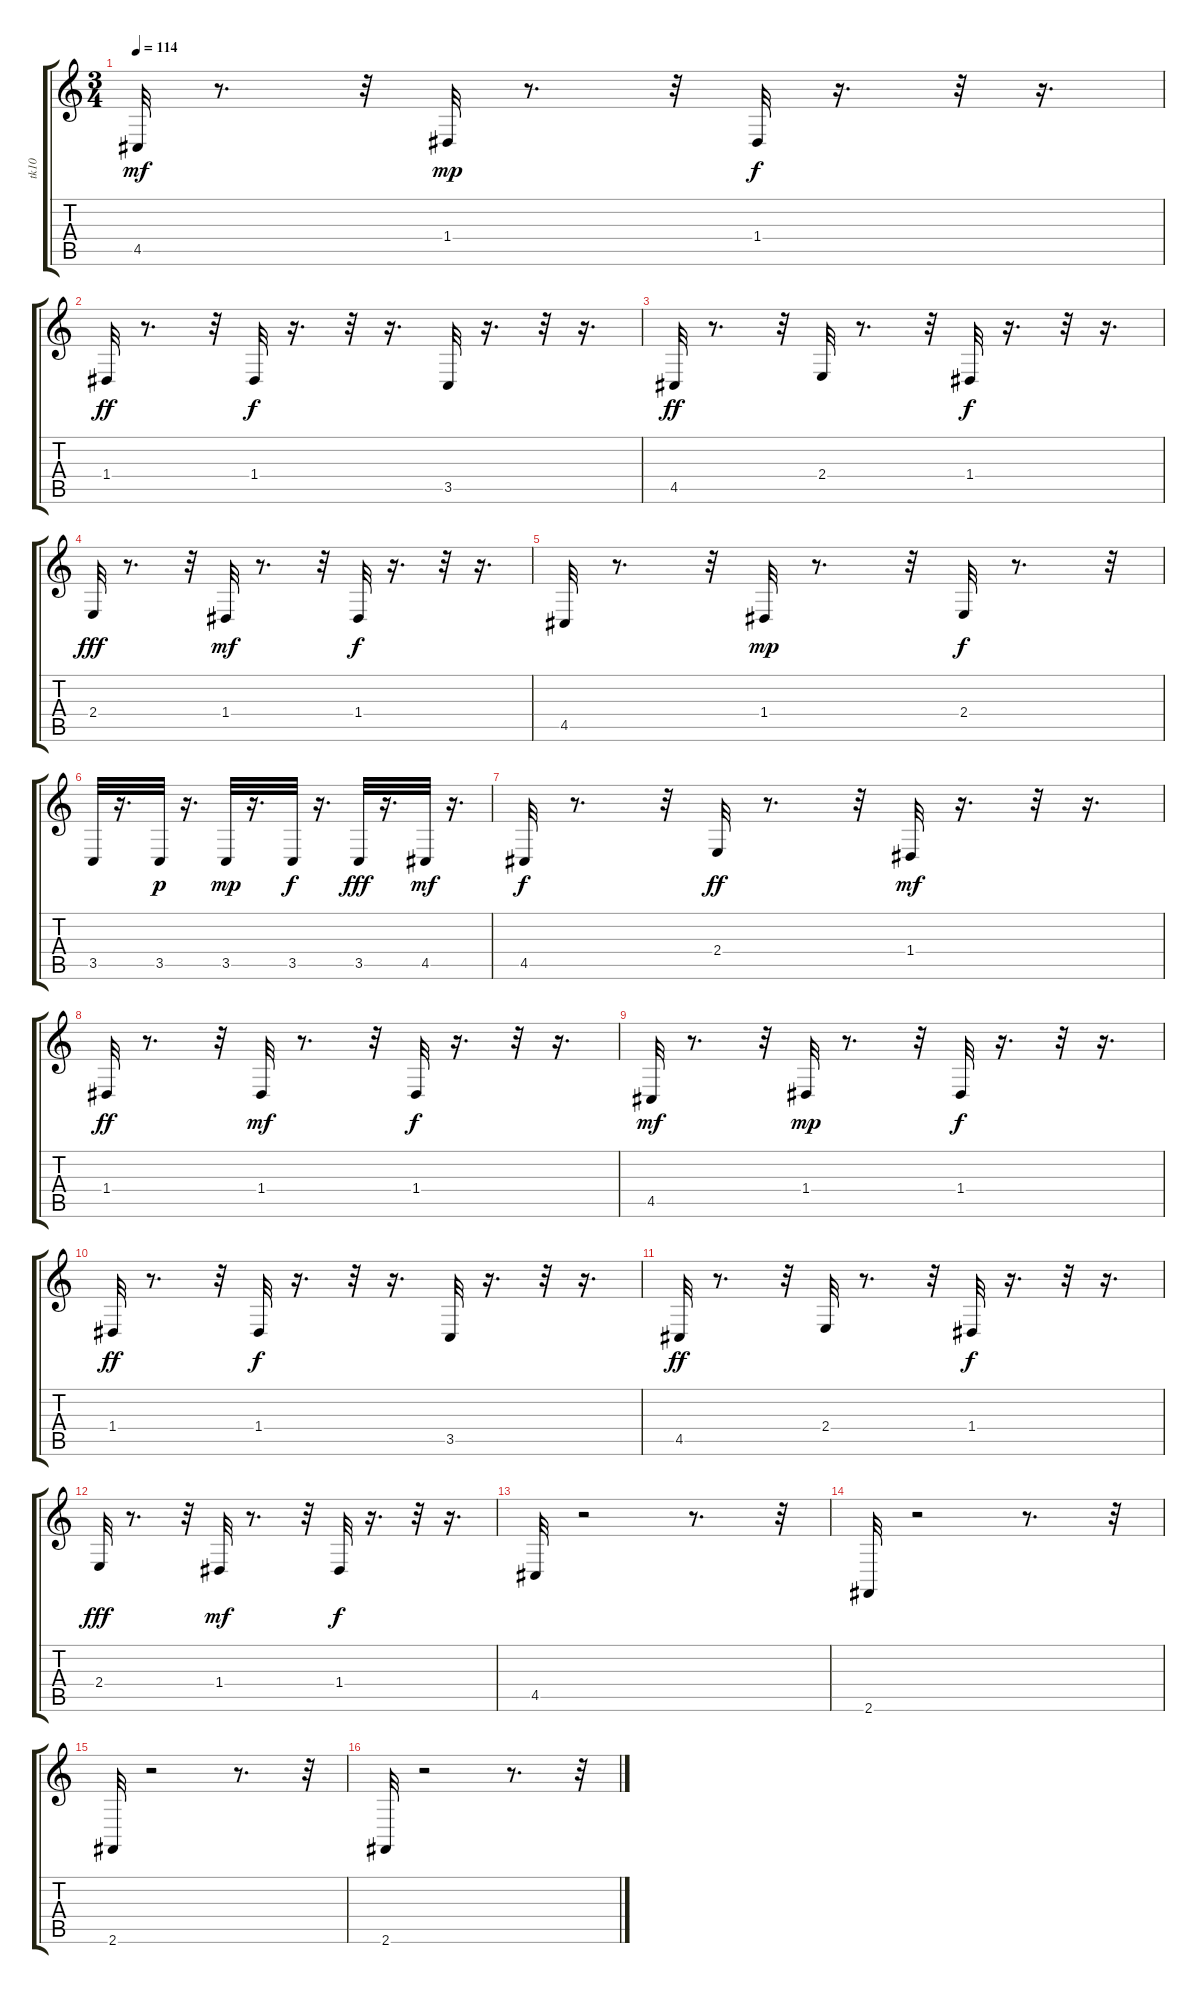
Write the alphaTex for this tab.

\track ("tk10" "tk10") {instrument acousticgrandpiano}
\staff {score tabs}
\tuning (E4 B3 G3 D3 A2 E2) {hide}
\ts (3 4)
\tempo 114
\clef g2
\ks c
4.5.32{dy mf} r.8{d} r.32 1.4.32{dy mp} r.8{d} r.32 1.4.32{dy f} r.16{d} r.32 r.16{d} |
1.4.32{dy ff} r.8{d} r.32 1.4.32{dy f} r.16{d} r.32 r.16{d} 3.5.32 r.16{d} r.32 r.16{d} |
4.5.32{dy ff} r.8{d} r.32 2.4.32 r.8{d} r.32 1.4.32{dy f} r.16{d} r.32 r.16{d} |
2.4.32{dy fff} r.8{d} r.32 1.4.32{dy mf} r.8{d} r.32 1.4.32{dy f} r.16{d} r.32 r.16{d} |
4.5.32 r.8{d} r.32 1.4.32{dy mp} r.8{d} r.32 2.4.32{dy f} r.8{d} r.32 |
3.5.32 r.16{d} 3.5.32{dy p} r.16{d} 3.5.32{dy mp} r.16{d} 3.5.32{dy f} r.16{d} 3.5.32{dy fff} r.16{d} 4.5.32{dy mf} r.16{d} |
4.5.32{dy f} r.8{d} r.32 2.4.32{dy ff} r.8{d} r.32 1.4.32{dy mf} r.16{d} r.32 r.16{d} |
1.4.32{dy ff} r.8{d} r.32 1.4.32{dy mf} r.8{d} r.32 1.4.32{dy f} r.16{d} r.32 r.16{d} |
4.5.32{dy mf} r.8{d} r.32 1.4.32{dy mp} r.8{d} r.32 1.4.32{dy f} r.16{d} r.32 r.16{d} |
1.4.32{dy ff} r.8{d} r.32 1.4.32{dy f} r.16{d} r.32 r.16{d} 3.5.32 r.16{d} r.32 r.16{d} |
4.5.32{dy ff} r.8{d} r.32 2.4.32 r.8{d} r.32 1.4.32{dy f} r.16{d} r.32 r.16{d} |
2.4.32{dy fff} r.8{d} r.32 1.4.32{dy mf} r.8{d} r.32 1.4.32{dy f} r.16{d} r.32 r.16{d} |
4.5.32 r.2 r.8{d} r.32 |
2.6.32 r.2 r.8{d} r.32 |
2.6.32 r.2 r.8{d} r.32 |
2.6.32 r.2 r.8{d} r.32
